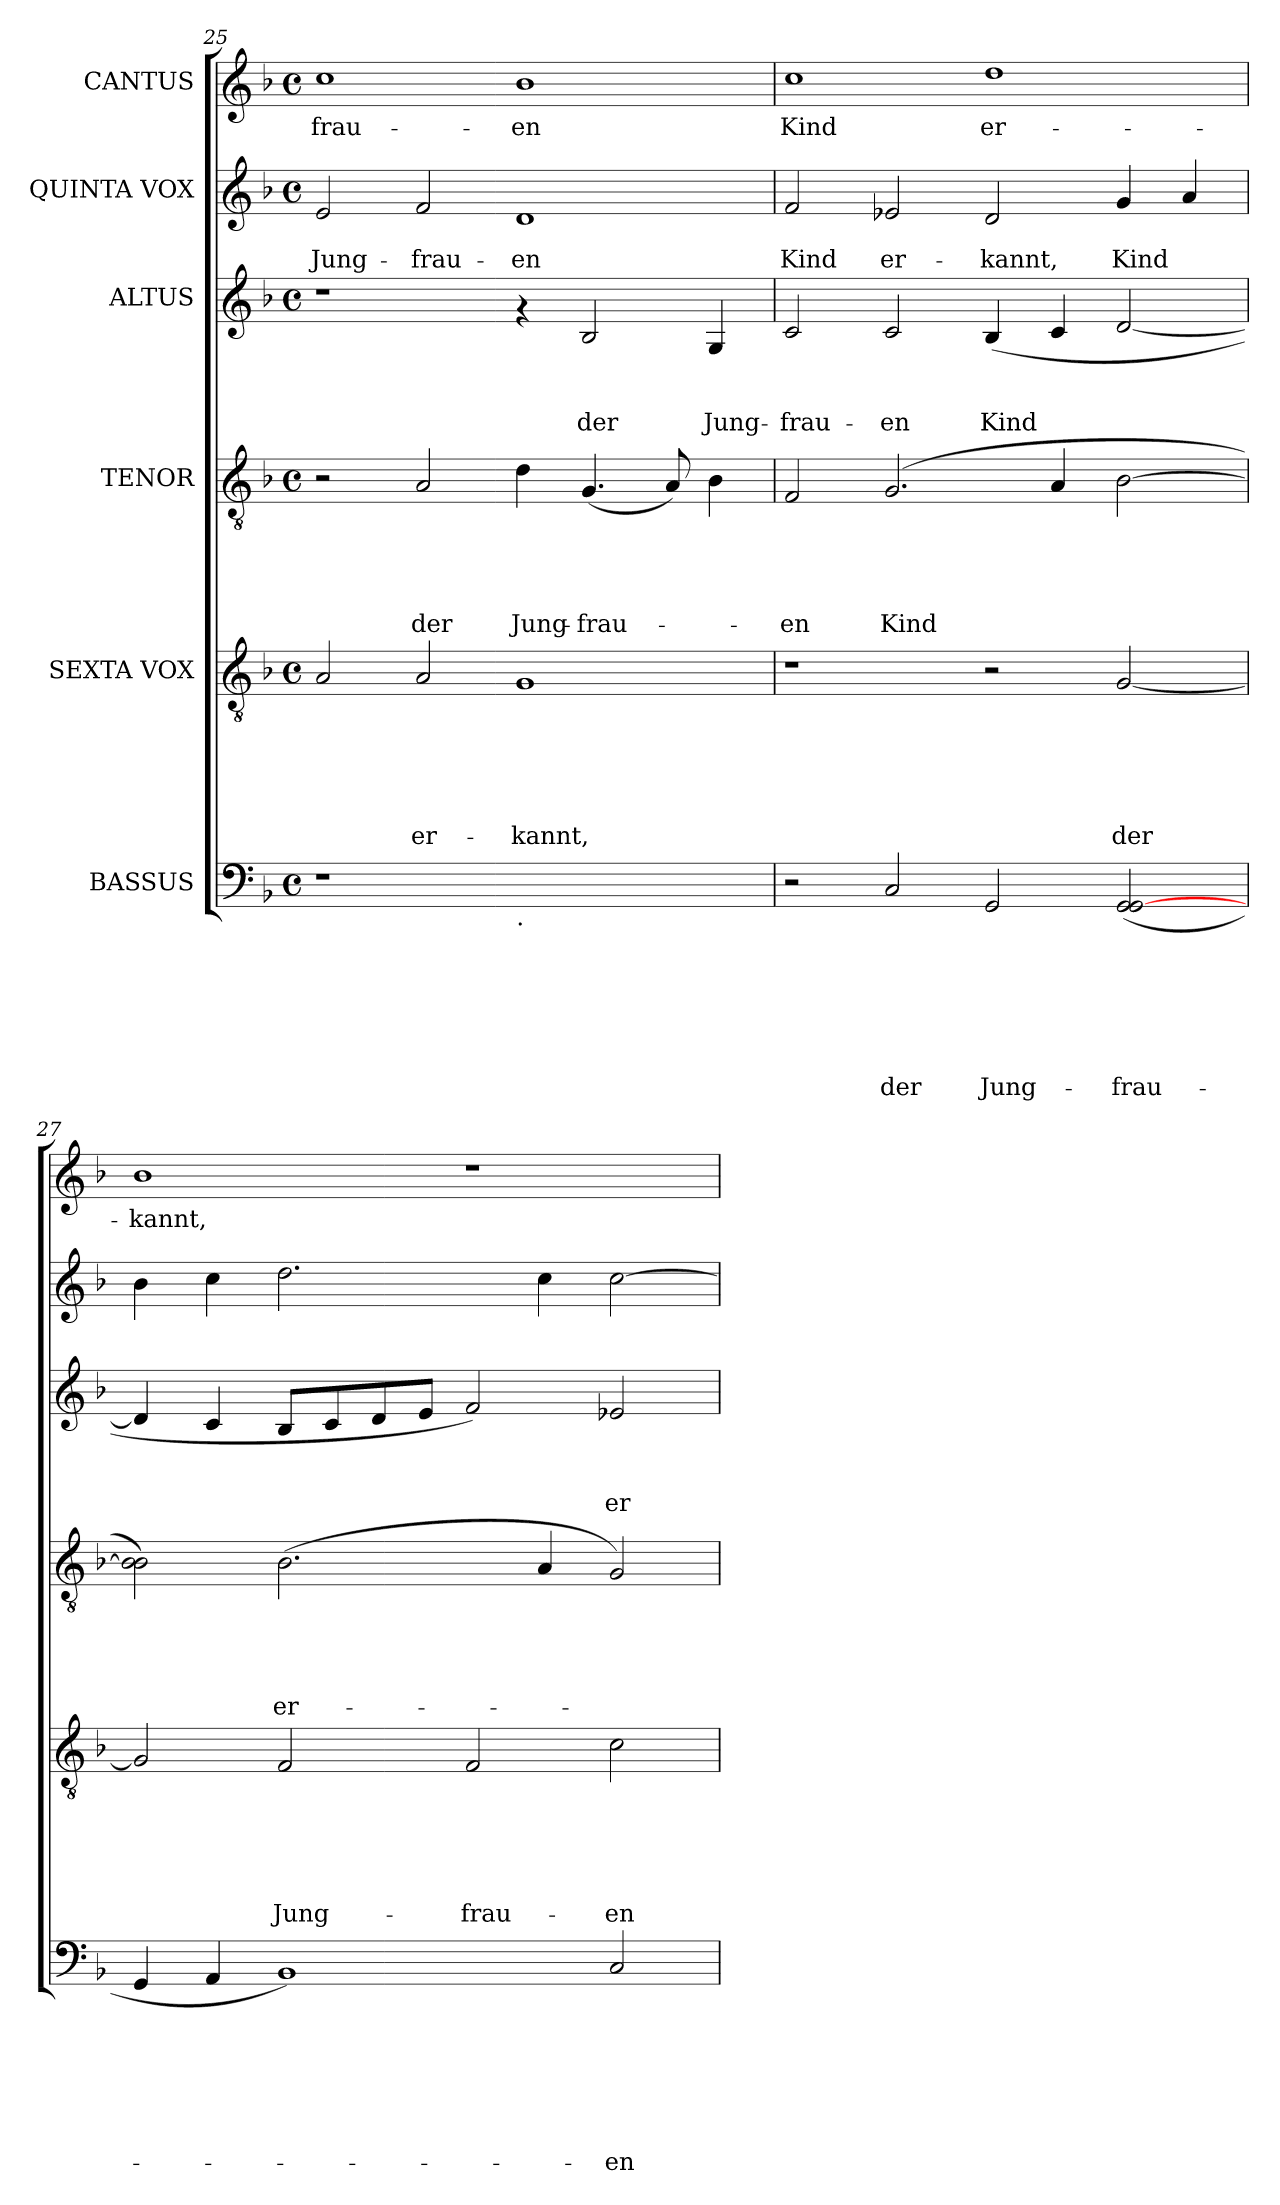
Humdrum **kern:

**kern	**text	**text	**text	**text	**text	**text	**text	**kern	**text	**text	**text	**text	**text	**text	**kern	**text	**text	**text	**text	**text	**kern	**text	**text	**text	**kern	**text	**text	**kern	**text
*part6	*part6	*part6	*part6	*part6	*part6	*part6	*part6	*part5	*part5	*part5	*part5	*part5	*part5	*part5	*part4	*part4	*part4	*part4	*part4	*part4	*part3	*part3	*part3	*part3	*part2	*part2	*part2	*part1	*part1
*staff6	*staff6	*staff6	*staff6	*staff6	*staff6	*staff6	*staff6	*staff5	*staff5	*staff5	*staff5	*staff5	*staff5	*staff5	*staff4	*staff4	*staff4	*staff4	*staff4	*staff4	*staff3	*staff3	*staff3	*staff3	*staff2	*staff2	*staff2	*staff1	*staff1
*I"BASSUS	*	*	*	*	*	*	*	*I"SEXTA VOX	*	*	*	*	*	*	*I"TENOR	*	*	*	*	*	*I"ALTUS	*	*	*	*I"QUINTA VOX	*	*	*I"CANTUS	*
!!LO:PB:g=z
*clefF4	*	*	*	*	*	*	*	*clefGv2	*	*	*	*	*	*	*clefGv2	*	*	*	*	*	*clefG2	*	*	*	*clefG2	*	*	*clefG2	*
*k[b-]	*	*	*	*	*	*	*	*k[b-]	*	*	*	*	*	*	*k[b-]	*	*	*	*	*	*k[b-]	*	*	*	*k[b-]	*	*	*k[b-]	*
*F:	*	*	*	*	*	*	*	*F:	*	*	*	*	*	*	*F:	*	*	*	*	*	*F:	*	*	*	*F:	*	*	*F:	*
*M4/4	*	*	*	*	*	*	*	*M4/4	*	*	*	*	*	*	*M4/4	*	*	*	*	*	*M4/4	*	*	*	*M4/4	*	*	*M4/4	*
*met(c)	*	*	*	*	*	*	*	*met(c)	*	*	*	*	*	*	*met(c)	*	*	*	*	*	*met(c)	*	*	*	*met(c)	*	*	*met(c)	*
=25	=25	=25	=25	=25	=25	=25	=25	=25	=25	=25	=25	=25	=25	=25	=25	=25	=25	=25	=25	=25	=25	=25	=25	=25	=25	=25	=25	=25	=25
!	!	!	!	!	!	!	!	!	!	!	!	!	!	!	!	!	!	!	!	!	!	!	!	!	!	!	!LO:LY:b	!	!LO:LY:b
1r	.	.	.	.	.	.	.	2A/	.	.	.	.	.	.	2r	.	.	.	.	.	1r	.	.	.	2e/	.	Jung-	1cc	-frau-
!	!	!	!	!	!	!	!	!	!	!	!	!	!	!LO:LY:b	!	!	!	!	!	!LO:LY:b	!	!	!	!	!	!	!LO:LY:b	!	!
.	.	.	.	.	.	.	.	2A/	.	.	.	.	.	er-	2A/	.	.	.	.	der	.	.	.	.	2f/	.	-frau-	.	.
!LO:TX:b:t=.	!	!	!	!	!	!	!	!	!	!	!	!	!	!	!	!	!	!	!	!	!	!	!	!	!	!	!	!	!
!	!	!	!	!	!	!	!	!	!	!	!	!	!	!LO:LY:b	!	!	!	!	!	!LO:LY:b	!	!	!	!	!	!	!LO:LY:b	!	!LO:LY:b
1ryy	.	.	.	.	.	.	.	1G	.	.	.	.	.	-kannt,	4d\	.	.	.	.	Jung-	4rf	.	.	.	1d	.	-en	1b-	-en
!	!	!	!	!	!	!	!	!	!	!	!	!	!	!	!	!	!	!	!	!LO:LY:b	!	!	!	!LO:LY:b:rj	!	!	!	!	!
.	.	.	.	.	.	.	.	.	.	.	.	.	.	.	(4.G/	.	.	.	.	-frau-	2B-/	.	.	der	.	.	.	.	.
.	.	.	.	.	.	.	.	.	.	.	.	.	.	.	8A/)	.	.	.	.	.	.	.	.	.	.	.	.	.	.
!	!	!	!	!	!	!	!	!	!	!	!	!	!	!	!	!	!	!	!	!	!	!	!	!LO:LY:b:rj	!	!	!	!	!
.	.	.	.	.	.	.	.	.	.	.	.	.	.	.	4B-\	.	.	.	.	.	4G/	.	.	Jung-	.	.	.	.	.
=26	=26	=26	=26	=26	=26	=26	=26	=26	=26	=26	=26	=26	=26	=26	=26	=26	=26	=26	=26	=26	=26	=26	=26	=26	=26	=26	=26	=26	=26
!	!	!	!	!	!	!	!	!	!	!	!	!	!	!	!	!	!	!	!	!LO:LY:b	!	!	!	!LO:LY:b:rj	!	!	!LO:LY:b	!	!LO:LY:b
2r	.	.	.	.	.	.	.	1r	.	.	.	.	.	.	2F/	.	.	.	.	-en	2c/	.	.	-frau-	2f/	.	Kind	1cc	Kind
!	!	!	!	!	!	!	!LO:LY:b	!	!	!	!	!	!	!	!	!	!	!	!	!LO:LY:b	!	!	!	!LO:LY:b:rj	!	!	!LO:LY:b	!	!
2C/	.	.	.	.	.	.	der	.	.	.	.	.	.	.	(2.G/	.	.	.	.	Kind	2c/	.	.	-en	2e-X/	.	er-	.	.
!	!	!	!	!	!	!	!LO:LY:b	!	!	!	!	!	!	!	!	!	!	!	!	!	!	!	!	!LO:LY:b:rj	!	!	!LO:LY:b	!	!LO:LY:b
2GG/	.	.	.	.	.	.	Jung-	2r	.	.	.	.	.	.	.	.	.	.	.	.	(<4B-/	.	.	Kind	2d/	.	-kannt,	1dd	er-
.	.	.	.	.	.	.	.	.	.	.	.	.	.	.	4A/	.	.	.	.	.	4c/	.	.	.	.	.	.	.	.
!	!	!	!	!	!	!	!LO:LY:b	!	!	!	!	!	!	!LO:LY:b	!	!	!	!	!	!	!	!	!	!	!	!	!LO:LY:b	!	!
(<2GG/ [<2GG/	.	.	.	.	.	.	-frau-	[<2G/	.	.	.	.	.	der	[>2B-\	.	.	.	.	.	[<2d/	.	.	.	4g/	.	Kind	.	.
.	.	.	.	.	.	.	.	.	.	.	.	.	.	.	.	.	.	.	.	.	.	.	.	.	4a/	.	.	.	.
=27	=27	=27	=27	=27	=27	=27	=27	=27	=27	=27	=27	=27	=27	=27	=27	=27	=27	=27	=27	=27	=27	=27	=27	=27	=27	=27	=27	=27	=27
!	!	!	!	!	!	!	!	!	!	!	!	!	!	!	!	!	!	!	!	!	!	!	!	!	!	!	!	!	!LO:LY:b
4GG/	.	.	.	.	.	.	.	2G/]	.	.	.	.	.	.	2B-\] 2B-\)	.	.	.	.	.	4d/]	.	.	.	4b-\	.	.	1b-	-kannt,
4AA/	.	.	.	.	.	.	.	.	.	.	.	.	.	.	.	.	.	.	.	.	4c/	.	.	.	4cc\	.	.	.	.
!	!	!	!	!	!	!	!	!	!	!	!	!	!	!LO:LY:b	!	!	!	!	!	!LO:LY:b	!	!	!	!	!	!	!	!	!
1BB-)	.	.	.	.	.	.	.	2F/	.	.	.	.	.	Jung-	(>2.B-\	.	.	.	.	er-	8B-/L	.	.	.	2.dd\	.	.	.	.
.	.	.	.	.	.	.	.	.	.	.	.	.	.	.	.	.	.	.	.	.	8c/	.	.	.	.	.	.	.	.
.	.	.	.	.	.	.	.	.	.	.	.	.	.	.	.	.	.	.	.	.	8d/	.	.	.	.	.	.	.	.
.	.	.	.	.	.	.	.	.	.	.	.	.	.	.	.	.	.	.	.	.	8e/J	.	.	.	.	.	.	.	.
!	!	!	!	!	!	!	!	!	!	!	!	!	!	!LO:LY:b	!	!	!	!	!	!	!	!	!	!	!	!	!	!	!
.	.	.	.	.	.	.	.	2F/	.	.	.	.	.	-frau-	.	.	.	.	.	.	2f/)	.	.	.	.	.	.	1r	.
.	.	.	.	.	.	.	.	.	.	.	.	.	.	.	4A/	.	.	.	.	.	.	.	.	.	4cc\	.	.	.	.
!	!	!	!	!	!	!	!LO:LY:b	!	!	!	!	!	!	!LO:LY:b	!	!	!	!	!	!	!	!	!	!LO:LY:b:rj	!	!	!	!	!
2C/	.	.	.	.	.	.	-en	2c\	.	.	.	.	.	-en	2G/)	.	.	.	.	.	2e-X/	.	.	er-	[>2cc\	.	.	.	.
=	=	=	=	=	=	=	=	=	=	=	=	=	=	=	=	=	=	=	=	=	=	=	=	=	=	=	=	=	=
*-	*-	*-	*-	*-	*-	*-	*-	*-	*-	*-	*-	*-	*-	*-	*-	*-	*-	*-	*-	*-	*-	*-	*-	*-	*-	*-	*-	*-	*-
